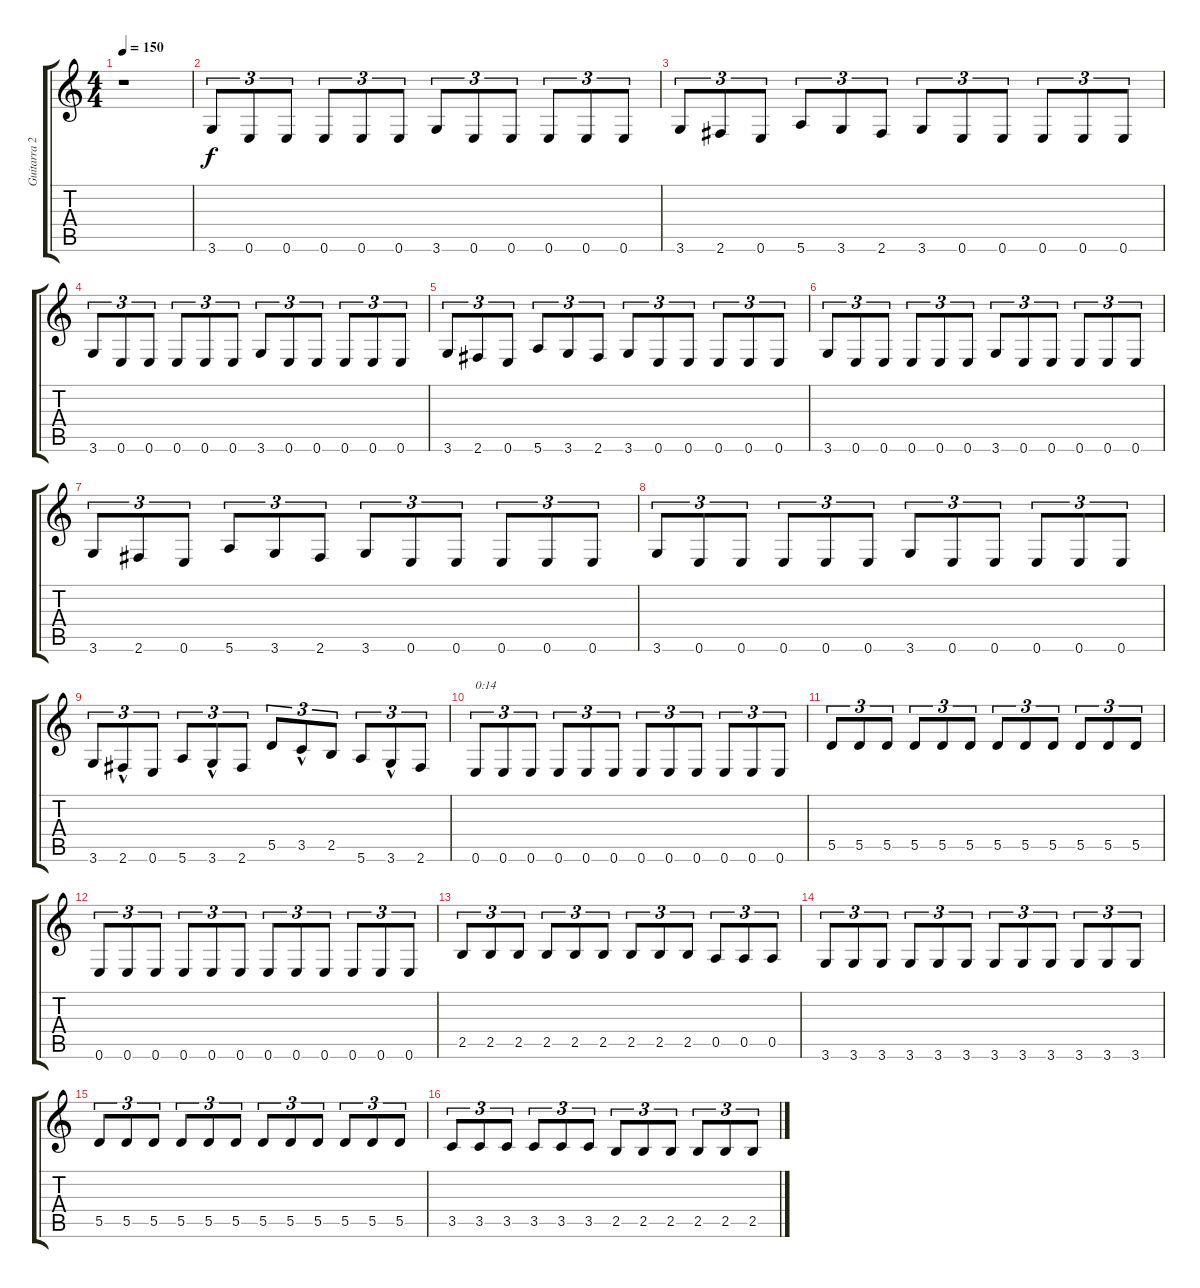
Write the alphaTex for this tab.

\track ("Guitarra 2" "Guitarra 2") {instrument overdrivenguitar}
\staff {score tabs}
\tuning (E4 B3 G3 D3 A2 E2) {hide}
\ts (4 4)
\tempo 150
\clef g2
\ks c
r.1{dy f instrument overdrivenguitar} |
3.6.8{tu (3 2)} 0.6.8{tu (3 2)} 0.6.8{tu (3 2)} 0.6.8{tu (3 2)} 0.6.8{tu (3 2)} 0.6.8{tu (3 2)} 3.6.8{tu (3 2)} 0.6.8{tu (3 2)} 0.6.8{tu (3 2)} 0.6.8{tu (3 2)} 0.6.8{tu (3 2)} 0.6.8{tu (3 2)} |
3.6.8{tu (3 2)} 2.6.8{tu (3 2)} 0.6.8{tu (3 2)} 5.6.8{tu (3 2)} 3.6.8{tu (3 2)} 2.6.8{tu (3 2)} 3.6.8{tu (3 2)} 0.6.8{tu (3 2)} 0.6.8{tu (3 2)} 0.6.8{tu (3 2)} 0.6.8{tu (3 2)} 0.6.8{tu (3 2)} |
3.6.8{tu (3 2)} 0.6.8{tu (3 2)} 0.6.8{tu (3 2)} 0.6.8{tu (3 2)} 0.6.8{tu (3 2)} 0.6.8{tu (3 2)} 3.6.8{tu (3 2)} 0.6.8{tu (3 2)} 0.6.8{tu (3 2)} 0.6.8{tu (3 2)} 0.6.8{tu (3 2)} 0.6.8{tu (3 2)} |
3.6.8{tu (3 2)} 2.6.8{tu (3 2)} 0.6.8{tu (3 2)} 5.6.8{tu (3 2)} 3.6.8{tu (3 2)} 2.6.8{tu (3 2)} 3.6.8{tu (3 2)} 0.6.8{tu (3 2)} 0.6.8{tu (3 2)} 0.6.8{tu (3 2)} 0.6.8{tu (3 2)} 0.6.8{tu (3 2)} |
3.6.8{tu (3 2)} 0.6.8{tu (3 2)} 0.6.8{tu (3 2)} 0.6.8{tu (3 2)} 0.6.8{tu (3 2)} 0.6.8{tu (3 2)} 3.6.8{tu (3 2)} 0.6.8{tu (3 2)} 0.6.8{tu (3 2)} 0.6.8{tu (3 2)} 0.6.8{tu (3 2)} 0.6.8{tu (3 2)} |
3.6.8{tu (3 2)} 2.6.8{tu (3 2)} 0.6.8{tu (3 2)} 5.6.8{tu (3 2)} 3.6.8{tu (3 2)} 2.6.8{tu (3 2)} 3.6.8{tu (3 2)} 0.6.8{tu (3 2)} 0.6.8{tu (3 2)} 0.6.8{tu (3 2)} 0.6.8{tu (3 2)} 0.6.8{tu (3 2)} |
3.6.8{tu (3 2)} 0.6.8{tu (3 2)} 0.6.8{tu (3 2)} 0.6.8{tu (3 2)} 0.6.8{tu (3 2)} 0.6.8{tu (3 2)} 3.6.8{tu (3 2)} 0.6.8{tu (3 2)} 0.6.8{tu (3 2)} 0.6.8{tu (3 2)} 0.6.8{tu (3 2)} 0.6.8{tu (3 2)} |
3.6.8{tu (3 2)} 2.6{hac}.8{tu (3 2)} 0.6.8{tu (3 2)} 5.6.8{tu (3 2)} 3.6{hac}.8{tu (3 2)} 2.6.8{tu (3 2)} 5.5.8{tu (3 2)} 3.5{hac}.8{tu (3 2)} 2.5.8{tu (3 2)} 5.6.8{tu (3 2)} 3.6{hac}.8{tu (3 2)} 2.6.8{tu (3 2)} |
0.6.8{tu (3 2) txt "0:14"} 0.6.8{tu (3 2)} 0.6.8{tu (3 2)} 0.6.8{tu (3 2)} 0.6.8{tu (3 2)} 0.6.8{tu (3 2)} 0.6.8{tu (3 2)} 0.6.8{tu (3 2)} 0.6.8{tu (3 2)} 0.6.8{tu (3 2)} 0.6.8{tu (3 2)} 0.6.8{tu (3 2)} |
5.5.8{tu (3 2)} 5.5.8{tu (3 2)} 5.5.8{tu (3 2)} 5.5.8{tu (3 2)} 5.5.8{tu (3 2)} 5.5.8{tu (3 2)} 5.5.8{tu (3 2)} 5.5.8{tu (3 2)} 5.5.8{tu (3 2)} 5.5.8{tu (3 2)} 5.5.8{tu (3 2)} 5.5.8{tu (3 2)} |
0.6.8{tu (3 2)} 0.6.8{tu (3 2)} 0.6.8{tu (3 2)} 0.6.8{tu (3 2)} 0.6.8{tu (3 2)} 0.6.8{tu (3 2)} 0.6.8{tu (3 2)} 0.6.8{tu (3 2)} 0.6.8{tu (3 2)} 0.6.8{tu (3 2)} 0.6.8{tu (3 2)} 0.6.8{tu (3 2)} |
2.5.8{tu (3 2)} 2.5.8{tu (3 2)} 2.5.8{tu (3 2)} 2.5.8{tu (3 2)} 2.5.8{tu (3 2)} 2.5.8{tu (3 2)} 2.5.8{tu (3 2)} 2.5.8{tu (3 2)} 2.5.8{tu (3 2)} 0.5.8{tu (3 2)} 0.5.8{tu (3 2)} 0.5.8{tu (3 2)} |
3.6.8{tu (3 2)} 3.6.8{tu (3 2)} 3.6.8{tu (3 2)} 3.6.8{tu (3 2)} 3.6.8{tu (3 2)} 3.6.8{tu (3 2)} 3.6.8{tu (3 2)} 3.6.8{tu (3 2)} 3.6.8{tu (3 2)} 3.6.8{tu (3 2)} 3.6.8{tu (3 2)} 3.6.8{tu (3 2)} |
5.5.8{tu (3 2)} 5.5.8{tu (3 2)} 5.5.8{tu (3 2)} 5.5.8{tu (3 2)} 5.5.8{tu (3 2)} 5.5.8{tu (3 2)} 5.5.8{tu (3 2)} 5.5.8{tu (3 2)} 5.5.8{tu (3 2)} 5.5.8{tu (3 2)} 5.5.8{tu (3 2)} 5.5.8{tu (3 2)} |
3.5.8{tu (3 2)} 3.5.8{tu (3 2)} 3.5.8{tu (3 2)} 3.5.8{tu (3 2)} 3.5.8{tu (3 2)} 3.5.8{tu (3 2)} 2.5.8{tu (3 2)} 2.5.8{tu (3 2)} 2.5.8{tu (3 2)} 2.5.8{tu (3 2)} 2.5.8{tu (3 2)} 2.5.8{tu (3 2)}
